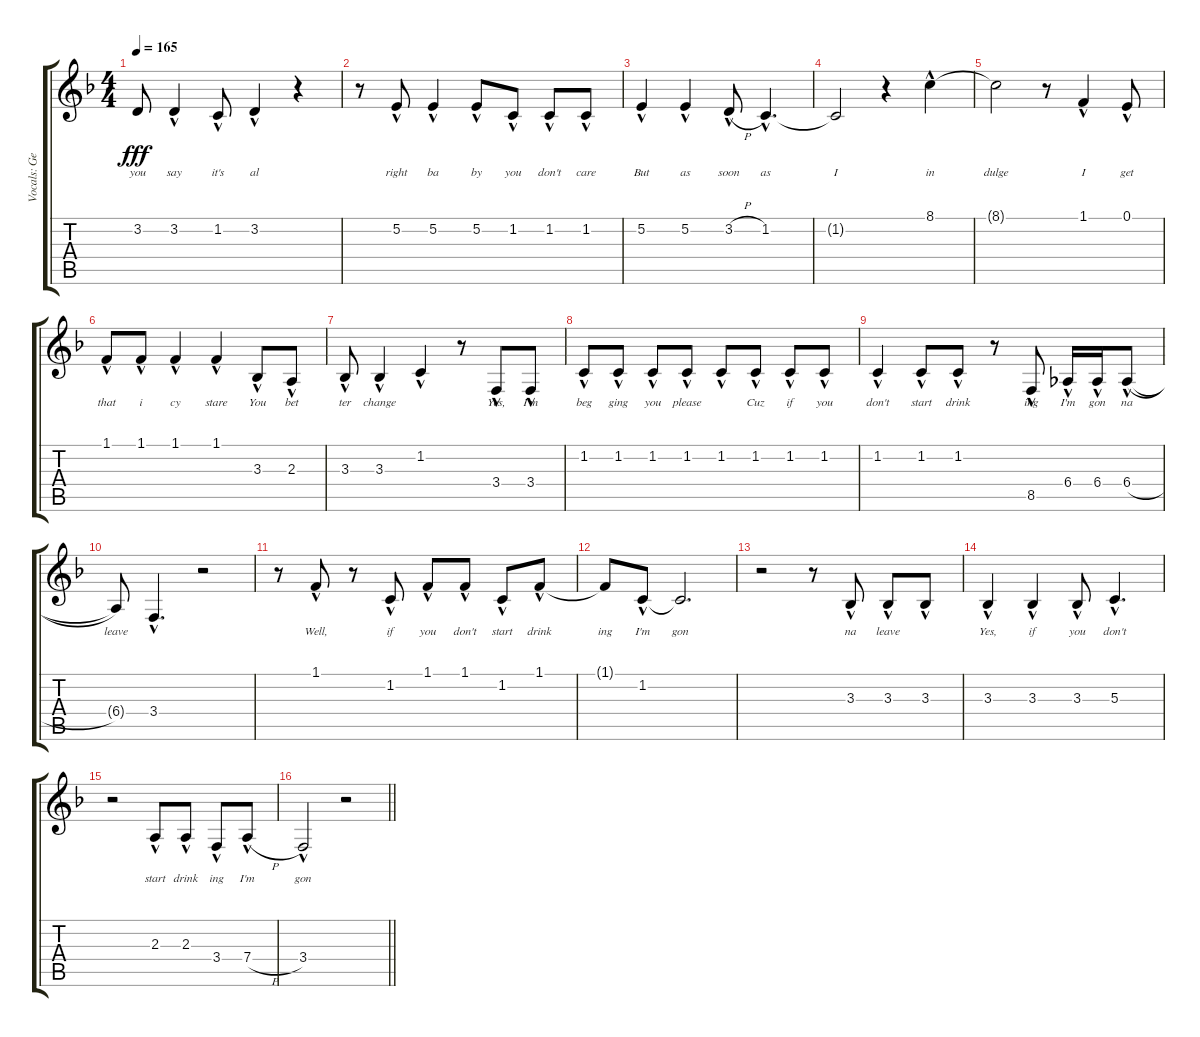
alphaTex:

\track ("Vocals: George" "Vocals: Ge") {instrument lead2sawtooth}
\staff {score tabs}
\tuning (E4 B3 G3 D3 A2 E2) {hide}
\ts (4 4)
\tempo 165
\clef g2
\ks f
3.2{t}.8{lyrics (0 "you") lyrics (1 "") lyrics (2 "") lyrics (3 "") lyrics (4 "") dy fff} 3.2{hac}.4{lyrics (0 "say") lyrics (1 "") lyrics (2 "") lyrics (3 "") lyrics (4 "")} 1.2{hac}.8{lyrics (0 "it's") lyrics (1 "") lyrics (2 "") lyrics (3 "") lyrics (4 "")} 3.2{hac}.4{lyrics (0 "al") lyrics (1 "") lyrics (2 "") lyrics (3 "") lyrics (4 "")} r.4 |
r.8 5.2{hac}.8{lyrics (0 "right") lyrics (1 "") lyrics (2 "") lyrics (3 "") lyrics (4 "")} 5.2{hac}.4{lyrics (0 "ba") lyrics (1 "") lyrics (2 "") lyrics (3 "") lyrics (4 "")} 5.2{hac}.8{lyrics (0 "by") lyrics (1 "") lyrics (2 "") lyrics (3 "") lyrics (4 "")} 1.2{hac}.8{lyrics (0 "you") lyrics (1 "") lyrics (2 "") lyrics (3 "") lyrics (4 "")} 1.2{hac}.8{lyrics (0 "don't") lyrics (1 "") lyrics (2 "") lyrics (3 "") lyrics (4 "")} 1.2{hac}.8{lyrics (0 "care") lyrics (1 "") lyrics (2 "") lyrics (3 "") lyrics (4 "")} |
5.2{hac}.4{lyrics (0 "But") lyrics (1 "") lyrics (2 "") lyrics (3 "") lyrics (4 "")} 5.2{hac}.4{lyrics (0 "as") lyrics (1 "") lyrics (2 "") lyrics (3 "") lyrics (4 "")} 3.2{h hac}.8{lyrics (0 "soon") lyrics (1 "") lyrics (2 "") lyrics (3 "") lyrics (4 "")} 1.2{hac}.4{d lyrics (0 "as") lyrics (1 "") lyrics (2 "") lyrics (3 "") lyrics (4 "")} |
1.2{t}.2{lyrics (0 "I") lyrics (1 "") lyrics (2 "") lyrics (3 "") lyrics (4 "")} r.4 8.1{hac}.4{lyrics (0 "in") lyrics (1 "") lyrics (2 "") lyrics (3 "") lyrics (4 "")} |
8.1{t}.2{lyrics (0 "dulge") lyrics (1 "") lyrics (2 "") lyrics (3 "") lyrics (4 "")} r.8 1.1{hac}.4{lyrics (0 "I") lyrics (1 "") lyrics (2 "") lyrics (3 "") lyrics (4 "")} 0.1{hac}.8{lyrics (0 "get") lyrics (1 "") lyrics (2 "") lyrics (3 "") lyrics (4 "")} |
1.1{hac}.8{lyrics (0 "that") lyrics (1 "") lyrics (2 "") lyrics (3 "") lyrics (4 "")} 1.1{hac}.8{lyrics (0 "i") lyrics (1 "") lyrics (2 "") lyrics (3 "") lyrics (4 "")} 1.1{hac}.4{lyrics (0 "cy") lyrics (1 "") lyrics (2 "") lyrics (3 "") lyrics (4 "")} 1.1{hac}.4{lyrics (0 "stare") lyrics (1 "") lyrics (2 "") lyrics (3 "") lyrics (4 "")} 3.3{hac}.8{lyrics (0 "You") lyrics (1 "") lyrics (2 "") lyrics (3 "") lyrics (4 "")} 2.3{hac}.8{lyrics (0 "bet") lyrics (1 "") lyrics (2 "") lyrics (3 "") lyrics (4 "")} |
3.3{hac}.8{lyrics (0 "ter") lyrics (1 "") lyrics (2 "") lyrics (3 "") lyrics (4 "")} 3.3{hac}.4{lyrics (0 "change") lyrics (1 "") lyrics (2 "") lyrics (3 "") lyrics (4 "")} 1.2{hac}.4{lyrics (0 "") lyrics (1 "") lyrics (2 "") lyrics (3 "") lyrics (4 "")} r.8 3.4{hac}.8{lyrics (0 "Yes,") lyrics (1 "") lyrics (2 "") lyrics (3 "") lyrics (4 "")} 3.4{hac}.8{lyrics (0 "I'm") lyrics (1 "") lyrics (2 "") lyrics (3 "") lyrics (4 "")} |
1.2{hac}.8{lyrics (0 "beg") lyrics (1 "") lyrics (2 "") lyrics (3 "") lyrics (4 "")} 1.2{hac}.8{lyrics (0 "ging") lyrics (1 "") lyrics (2 "") lyrics (3 "") lyrics (4 "")} 1.2{hac}.8{lyrics (0 "you") lyrics (1 "") lyrics (2 "") lyrics (3 "") lyrics (4 "")} 1.2{hac}.8{lyrics (0 "please") lyrics (1 "") lyrics (2 "") lyrics (3 "") lyrics (4 "")} 1.2{hac}.8{lyrics (0 "") lyrics (1 "") lyrics (2 "") lyrics (3 "") lyrics (4 "")} 1.2{hac}.8{lyrics (0 "Cuz") lyrics (1 "") lyrics (2 "") lyrics (3 "") lyrics (4 "")} 1.2{hac}.8{lyrics (0 "if") lyrics (1 "") lyrics (2 "") lyrics (3 "") lyrics (4 "")} 1.2{hac}.8{lyrics (0 "you") lyrics (1 "") lyrics (2 "") lyrics (3 "") lyrics (4 "")} |
1.2{hac}.4{lyrics (0 "don't") lyrics (1 "") lyrics (2 "") lyrics (3 "") lyrics (4 "")} 1.2{hac}.8{lyrics (0 "start") lyrics (1 "") lyrics (2 "") lyrics (3 "") lyrics (4 "")} 1.2{hac}.8{lyrics (0 "drink") lyrics (1 "") lyrics (2 "") lyrics (3 "") lyrics (4 "")} r.8 8.5{hac}.8{lyrics (0 "ing") lyrics (1 "") lyrics (2 "") lyrics (3 "") lyrics (4 "")} 6.4{hac}.16{lyrics (0 "I'm") lyrics (1 "") lyrics (2 "") lyrics (3 "") lyrics (4 "")} 6.4{hac}.16{lyrics (0 "gon") lyrics (1 "") lyrics (2 "") lyrics (3 "") lyrics (4 "")} 6.4{h hac}.8{lyrics (0 "na") lyrics (1 "") lyrics (2 "") lyrics (3 "") lyrics (4 "")} |
6.4{t}.8{lyrics (0 "leave") lyrics (1 "") lyrics (2 "") lyrics (3 "") lyrics (4 "")} 3.4{hac}.4{d lyrics (0 "") lyrics (1 "") lyrics (2 "") lyrics (3 "") lyrics (4 "")} r.2 |
r.8 1.1{hac}.8{lyrics (0 "Well,") lyrics (1 "") lyrics (2 "") lyrics (3 "") lyrics (4 "")} r.8 1.2{hac}.8{lyrics (0 "if") lyrics (1 "") lyrics (2 "") lyrics (3 "") lyrics (4 "")} 1.1{hac}.8{lyrics (0 "you") lyrics (1 "") lyrics (2 "") lyrics (3 "") lyrics (4 "")} 1.1{hac}.8{lyrics (0 "don't") lyrics (1 "") lyrics (2 "") lyrics (3 "") lyrics (4 "")} 1.2{hac}.8{lyrics (0 "start") lyrics (1 "") lyrics (2 "") lyrics (3 "") lyrics (4 "")} 1.1{hac}.8{lyrics (0 "drink") lyrics (1 "") lyrics (2 "") lyrics (3 "") lyrics (4 "")} |
1.1{t}.8{lyrics (0 "ing") lyrics (1 "") lyrics (2 "") lyrics (3 "") lyrics (4 "")} 1.2{hac}.8{lyrics (0 "I'm") lyrics (1 "") lyrics (2 "") lyrics (3 "") lyrics (4 "")} 1.2{t}.2{d lyrics (0 "gon") lyrics (1 "") lyrics (2 "") lyrics (3 "") lyrics (4 "")} |
r.2 r.8 3.3{hac}.8{lyrics (0 "na") lyrics (1 "") lyrics (2 "") lyrics (3 "") lyrics (4 "")} 3.3{hac}.8{lyrics (0 "leave") lyrics (1 "") lyrics (2 "") lyrics (3 "") lyrics (4 "")} 3.3{hac}.8{lyrics (0 "") lyrics (1 "") lyrics (2 "") lyrics (3 "") lyrics (4 "")} |
3.3{hac}.4{lyrics (0 "Yes,") lyrics (1 "") lyrics (2 "") lyrics (3 "") lyrics (4 "")} 3.3{hac}.4{lyrics (0 "if") lyrics (1 "") lyrics (2 "") lyrics (3 "") lyrics (4 "")} 3.3{hac}.8{lyrics (0 "you") lyrics (1 "") lyrics (2 "") lyrics (3 "") lyrics (4 "")} 5.3{hac}.4{d lyrics (0 "don't") lyrics (1 "") lyrics (2 "") lyrics (3 "") lyrics (4 "")} |
r.2 2.3{hac}.8{lyrics (0 "start") lyrics (1 "") lyrics (2 "") lyrics (3 "") lyrics (4 "")} 2.3{hac}.8{lyrics (0 "drink") lyrics (1 "") lyrics (2 "") lyrics (3 "") lyrics (4 "")} 3.4{hac}.8{lyrics (0 "ing") lyrics (1 "") lyrics (2 "") lyrics (3 "") lyrics (4 "")} 7.4{h hac}.8{lyrics (0 "I'm") lyrics (1 "") lyrics (2 "") lyrics (3 "") lyrics (4 "")} |
\barLineRight lightlight
3.4{hac}.2{lyrics (0 "gon") lyrics (1 "") lyrics (2 "") lyrics (3 "") lyrics (4 "")} r.2
